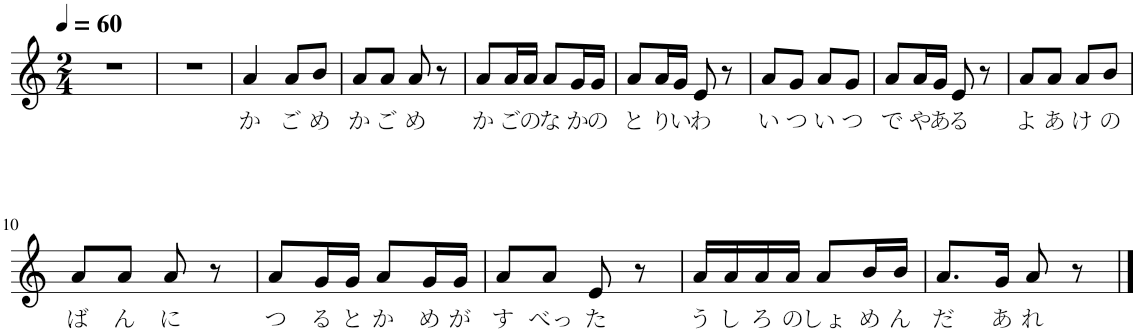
**kern	**text
*part1	*part1
*staff1	*staff1
*I"ピアノ	*
*clefG2	*
*k[]	*
*M2/4	*
*MM60	*
=1	=1
2r	.
=2	=2
2r	.
=3	=3
!	!LO:LY:b
4a/	か
!	!LO:LY:b
8a/L	ご
!	!LO:LY:b
8b/J	め
=4	=4
!	!LO:LY:b
8a/L	か
!	!LO:LY:b
8a/J	ご
!	!LO:LY:b
8a/	め
8r	.
=5	=5
!	!LO:LY:b
8a/L	か
!	!LO:LY:b
16a/L	ご
!	!LO:LY:b
16a/JJ	の
!	!LO:LY:b
8a/L	な
!	!LO:LY:b
16g/L	か
!	!LO:LY:b
16g/JJ	の
=6	=6
!	!LO:LY:b
8a/L	と
!	!LO:LY:b
16a/L	り
!	!LO:LY:b
16g/JJ	い
!	!LO:LY:b
8e/	わ
8r	.
=7	=7
!	!LO:LY:b
8a/L	い
!	!LO:LY:b
8g/J	つ
!	!LO:LY:b
8a/L	い
!	!LO:LY:b
8g/J	つ
=8	=8
!	!LO:LY:b
8a/L	で
!	!LO:LY:b
16a/L	や
!	!LO:LY:b
16g/JJ	あ
!	!LO:LY:b
8e/	る
8r	.
=9	=9
!	!LO:LY:b
8a/L	よ
!	!LO:LY:b
8a/J	あ
!	!LO:LY:b
8a/L	け
!	!LO:LY:b
8b/J	の
!!LO:LB:g=z
=10	=10
!	!LO:LY:b
8a/L	ば
!	!LO:LY:b
8a/J	ん
!	!LO:LY:b
8a/	に
8r	.
=11	=11
!	!LO:LY:b
8a/L	つ
!	!LO:LY:b
16g/L	る
!	!LO:LY:b
16g/JJ	と
!	!LO:LY:b
8a/L	か
!	!LO:LY:b
16g/L	め
!	!LO:LY:b
16g/JJ	が
=12	=12
!	!LO:LY:b
8a/L	す
!	!LO:LY:b
8a/J	べっ
!	!LO:LY:b
8e/	た
8r	.
=13	=13
!	!LO:LY:b
16a/LL	う
!	!LO:LY:b
16a/	し
!	!LO:LY:b
16a/	ろ
!	!LO:LY:b
16a/JJ	の
!	!LO:LY:b
8a/L	しょ
!	!LO:LY:b
16b/L	め
!	!LO:LY:b
16b/JJ	ん
=14	=14
!	!LO:LY:b
8.a/L	だ
!	!LO:LY:b
16g/Jk	あ
!	!LO:LY:b
8a/	れ
8r	.
==	==
*-	*-
